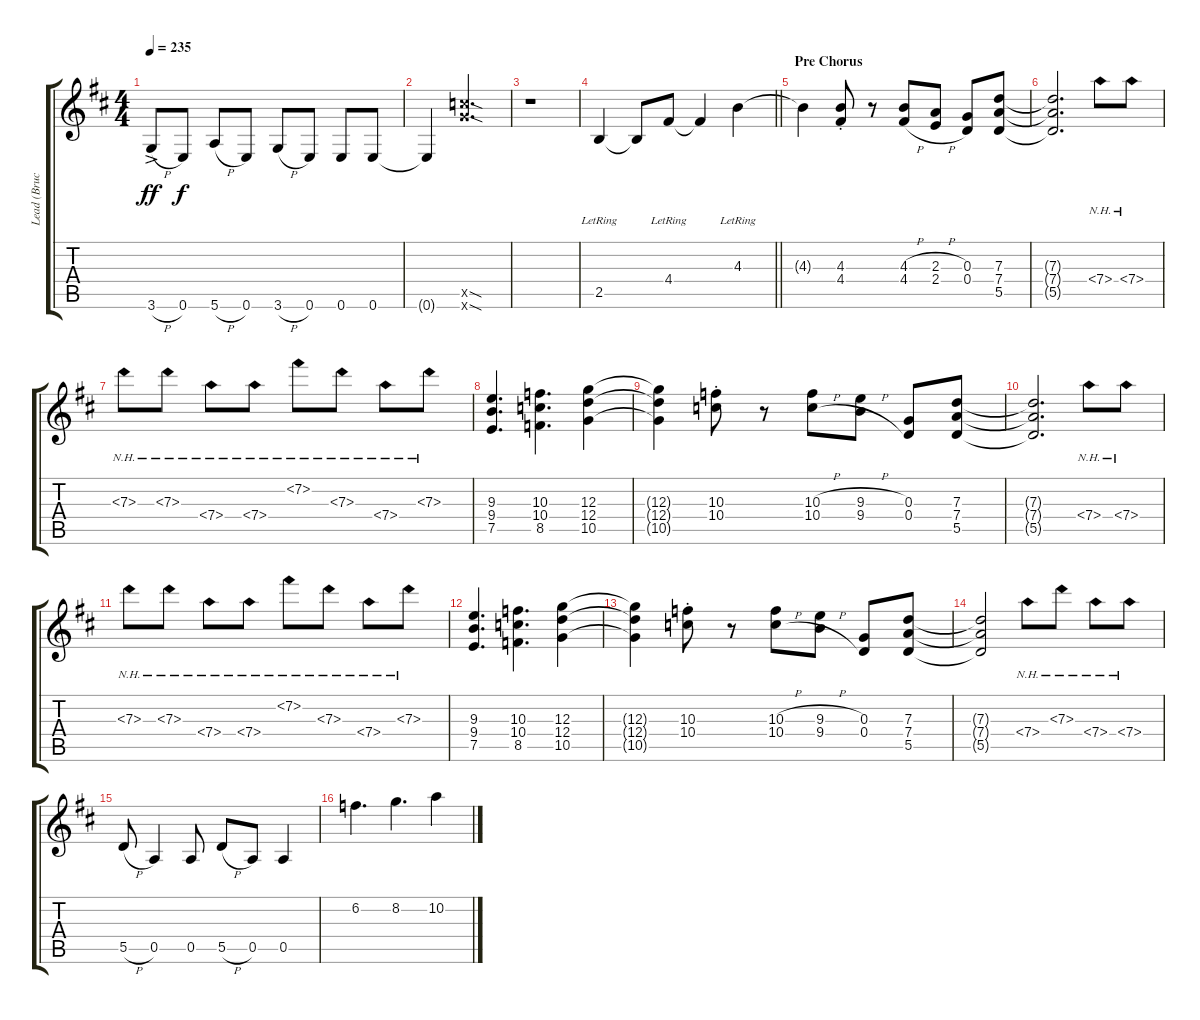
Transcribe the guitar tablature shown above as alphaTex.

\track ("Lead (Bruce Kulick)" "Lead (Bruc") {mute instrument distortionguitar}
\staff {score tabs}
\tuning (E4 B3 G3 D3 A2 E2) {hide}
\ts (4 4)
\tempo 235
\clef g2
\ks d
3.6{h ac}.8{dy ff} 0.6.8{dy f} 5.6{h}.8 0.6.8 3.6{h}.8 0.6.8 0.6.8 0.6.8 |
0.6{t}.4 (15.5{sod x} 15.6{sod x}).2{d} |
r.1 |
\barLineRight lightlight
2.5{lr}.4 2.5{t}.8 4.4{lr}.8 4.4{t}.4 4.3{lr}.4 |
\section ("" "Pre Chorus")
4.3{t}.4 (4.3{st} 4.4{st}).8 r.8 (4.3{h} 4.4{h}).8 (2.3{h} 2.4{h}).8 (0.3 0.4).8 (7.3 7.4 5.5).8 |
(7.3{t} 7.4{t} 5.5{t}).2{d} 7.4{nh}.8 7.4{nh}.8 |
7.3{nh}.8 7.3{nh}.8 7.4{nh}.8 7.4{nh}.8 7.2{nh}.8 7.3{nh}.8 7.4{nh}.8 7.3{nh}.8 |
(9.3 9.4 7.5).4{d} (10.3 10.4 8.5).4{d} (12.3 12.4 10.5).4 |
(12.3{t} 12.4{t} 10.5{t}).4 (10.3{st} 10.4{st}).8 r.8 (10.3{h} 10.4{h}).8 (9.3{h} 9.4{h}).8 (0.3 0.4).8 (7.3 7.4 5.5).8 |
(7.3{t} 7.4{t} 5.5{t}).2{d} 7.4{nh}.8 7.4{nh}.8 |
7.3{nh}.8 7.3{nh}.8 7.4{nh}.8 7.4{nh}.8 7.2{nh}.8 7.3{nh}.8 7.4{nh}.8 7.3{nh}.8 |
(9.3 9.4 7.5).4{d} (10.3 10.4 8.5).4{d} (12.3 12.4 10.5).4 |
(12.3{t} 12.4{t} 10.5{t}).4 (10.3{st} 10.4{st}).8 r.8 (10.3{h} 10.4{h}).8 (9.3{h} 9.4{h}).8 (0.3 0.4).8 (7.3 7.4 5.5).8 |
(7.3{t} 7.4{t} 5.5{t}).2 7.4{nh}.8 7.3{nh}.8 7.4{nh}.8 7.4{nh}.8 |
5.5{h}.8 0.5.4 0.5.8 5.5{h}.8 0.5.8 0.5.4 |
6.2.4{d} 8.2.4{d} 10.2.4
